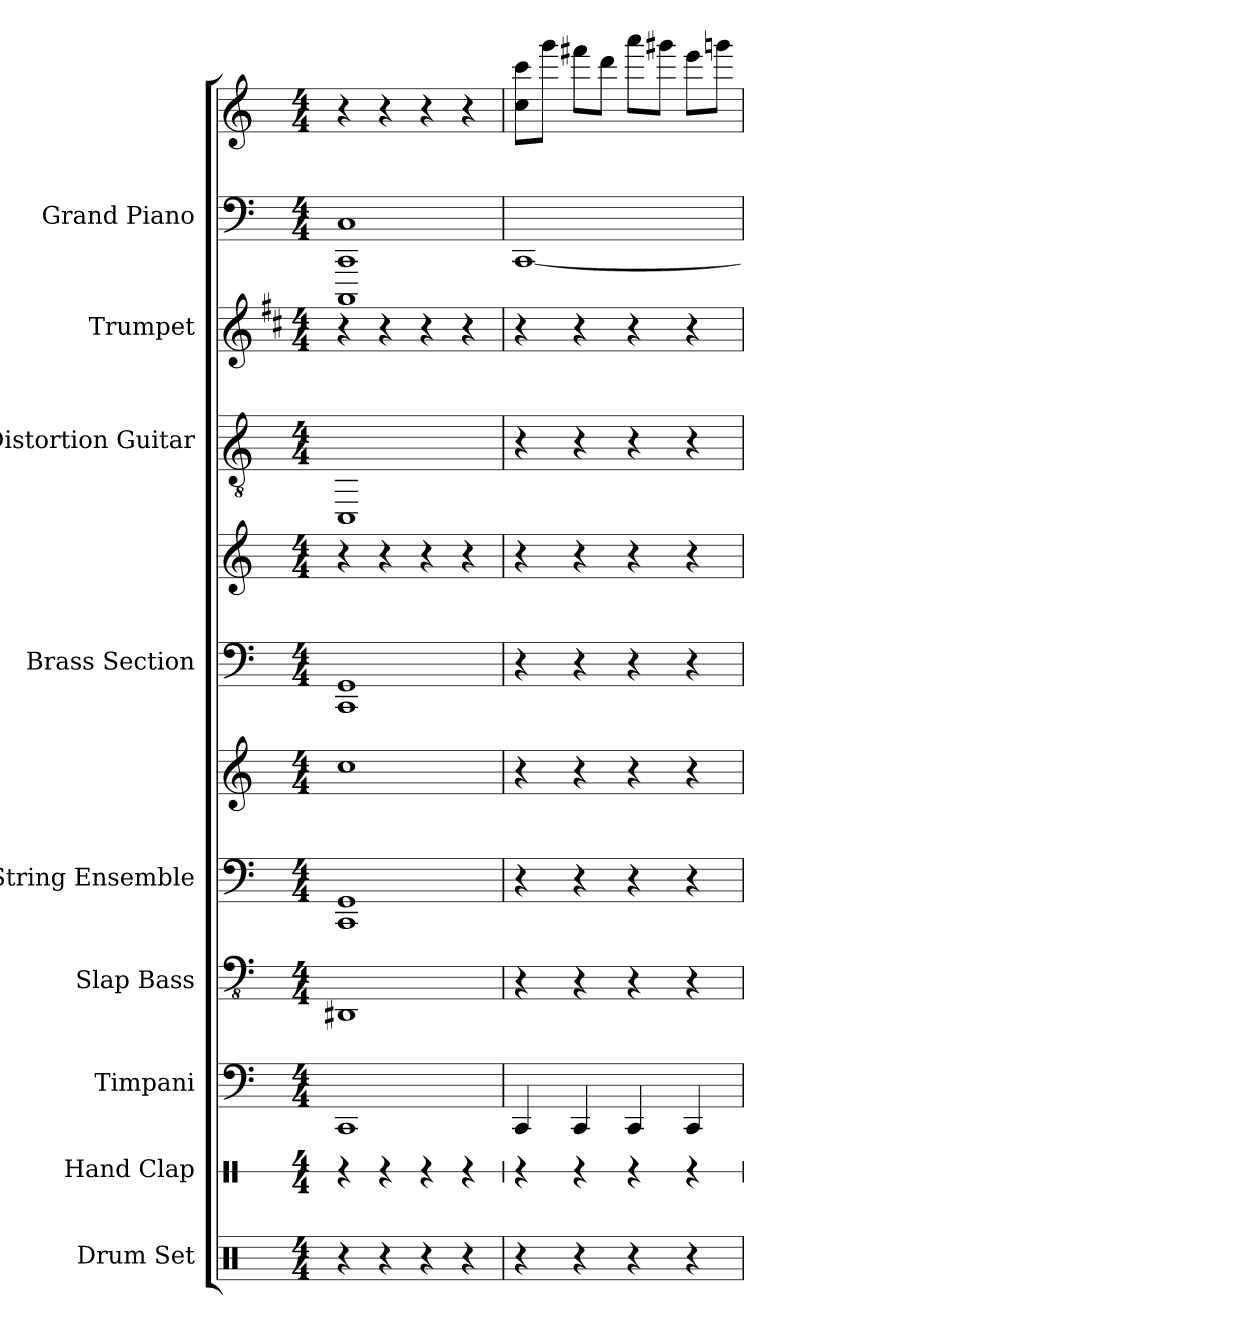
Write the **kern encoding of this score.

**kern	**kern	**kern	**kern	**kern	**kern	**kern	**kern	**kern	**kern	**kern	**kern
*part9	*part8	*part7	*part6	*part5	*part5	*part4	*part4	*part3	*part2	*part1	*part1
*staff12	*staff11	*staff10	*staff9	*staff8	*staff7	*staff6	*staff5	*staff4	*staff3	*staff2	*staff1
*I"Drum Set	*I"Hand Clap	*I"Timpani	*I"Slap Bass	*I"String Ensemble	*	*I"Brass Section	*	*I"Distortion Guitar	*I"Trumpet	*I"Grand Piano	*
*I'Drs.	*I'Clp.	*I'Timp.	*I'Sl. Bass	*I'St. Ens.	*	*I'Brs. Se.	*	*I'Dist. Guit.	*I'Tpt.	*I'Pno.	*
*stria5	*stria1	*stria5	*stria4	*stria5	*stria5	*stria5	*stria5	*stria6	*stria5	*stria5	*stria5
*clefX	*clefX	*clefF4	*clefFv4	*clefF4	*clefG2	*clefF4	*clefG2	*clefGv2	*clefG2	*clefF4	*clefG2
*	*	*	*	*	*	*	*	*	*ITrd1c2	*	*
*k[]	*k[]	*k[]	*k[]	*k[]	*k[]	*k[]	*k[]	*k[]	*k[]	*k[]	*k[]
*M4/4	*M4/4	*M4/4	*M4/4	*M4/4	*M4/4	*M4/4	*M4/4	*M4/4	*M4/4	*M4/4	*M4/4
*MM160	*MM160	*MM160	*MM160	*MM160	*MM160	*MM160	*MM160	*MM160	*MM160	*MM160	*MM160
=1	=1	=1	=1	=1	=1	=1	=1	=1	=1	=1	=1
4r	4r	1CC	1DDD#X	1CC 1GG	1cc	1CC 1GG	4r	1CC	4r	1C 1CC 1CCC	4r
4r	4r	.	.	.	.	.	4r	.	4r	.	4r
4r	4r	.	.	.	.	.	4r	.	4r	.	4r
4r	4r	.	.	.	.	.	4r	.	4r	.	4r
=2	=2	=2	=2	=2	=2	=2	=2	=2	=2	=2	=2
4r	4r	4CC	4r	4r	4r	4r	4r	4r	4r	[1CC	8ccc 8ccL
.	.	.	.	.	.	.	.	.	.	.	8gggJ
4r	4r	4CC	4r	4r	4r	4r	4r	4r	4r	.	8fff#XL
.	.	.	.	.	.	.	.	.	.	.	8dddJ
4r	4r	4CC	4r	4r	4r	4r	4r	4r	4r	.	8aaaL
.	.	.	.	.	.	.	.	.	.	.	8ggg#XJ
4r	4r	4CC	4r	4r	4r	4r	4r	4r	4r	.	8eeeL
.	.	.	.	.	.	.	.	.	.	.	8gggnJ
=	=	=	=	=	=	=	=	=	=	=	=
*-	*-	*-	*-	*-	*-	*-	*-	*-	*-	*-	*-
